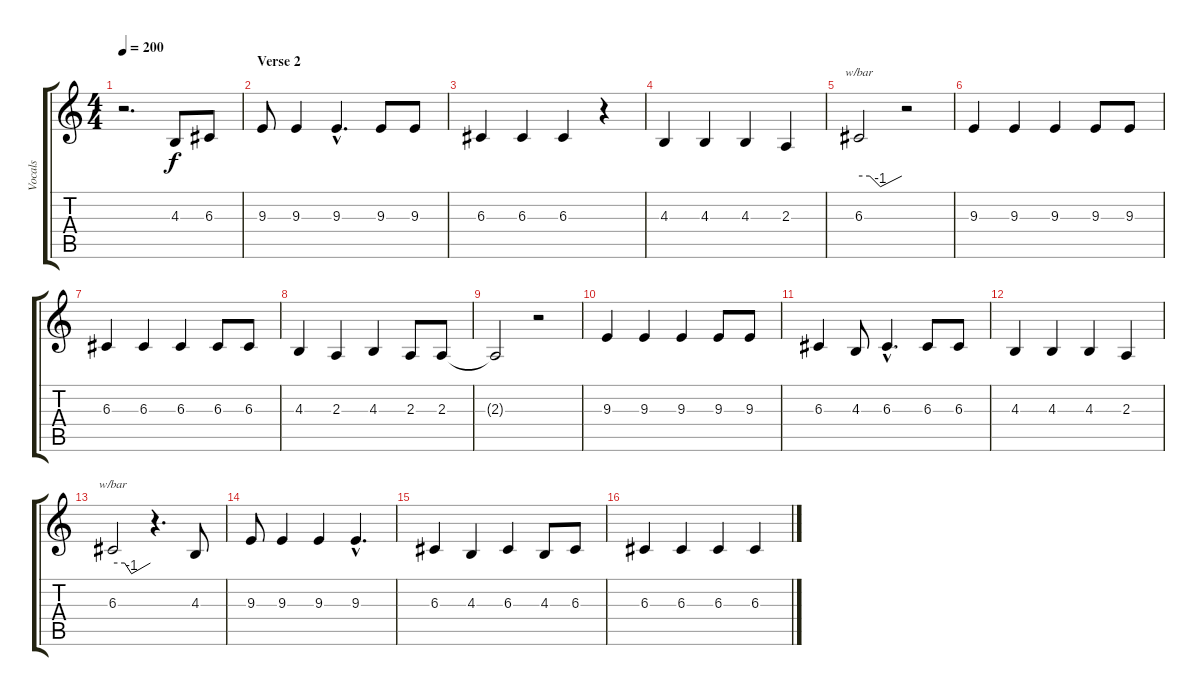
\track ("Vocals" "Vocals") {instrument lead2sawtooth}
\staff {score tabs}
\tuning (E4 B3 G3 D3 A2 E2) {hide}
\ts (4 4)
\tempo 200
\clef g2
\ks c
r.2{d dy mp} 4.3.8{dy f} 6.3.8 |
\section ("" "Verse 2")
9.3.8 9.3.4 9.3{hac}.4{d} 9.3.8 9.3.8 |
6.3.4 6.3.4 6.3.4 r.4 |
4.3.4 4.3.4 4.3.4 2.3.4 |
6.3.2{tbe (custom default 0 0 15 0 30 -4 60 0)} r.2 |
9.3.4 9.3.4 9.3.4 9.3.8 9.3.8 |
6.3.4 6.3.4 6.3.4 6.3.8 6.3.8 |
4.3.4 2.3.4 4.3.4 2.3.8 2.3.8 |
2.3{t}.2 r.2 |
9.3.4 9.3.4 9.3.4 9.3.8 9.3.8 |
6.3.4 4.3.8 6.3{hac}.4{d} 6.3.8 6.3.8 |
4.3.4 4.3.4 4.3.4 2.3.4 |
6.3.2{tbe (custom default 0 0 19 0 30 -4 60 0)} r.4{d} 4.3.8 |
9.3.8 9.3.4 9.3.4 9.3{hac}.4{d} |
6.3.4 4.3.4 6.3.4 4.3.8 6.3.8 |
6.3.4 6.3.4 6.3.4 6.3.4
